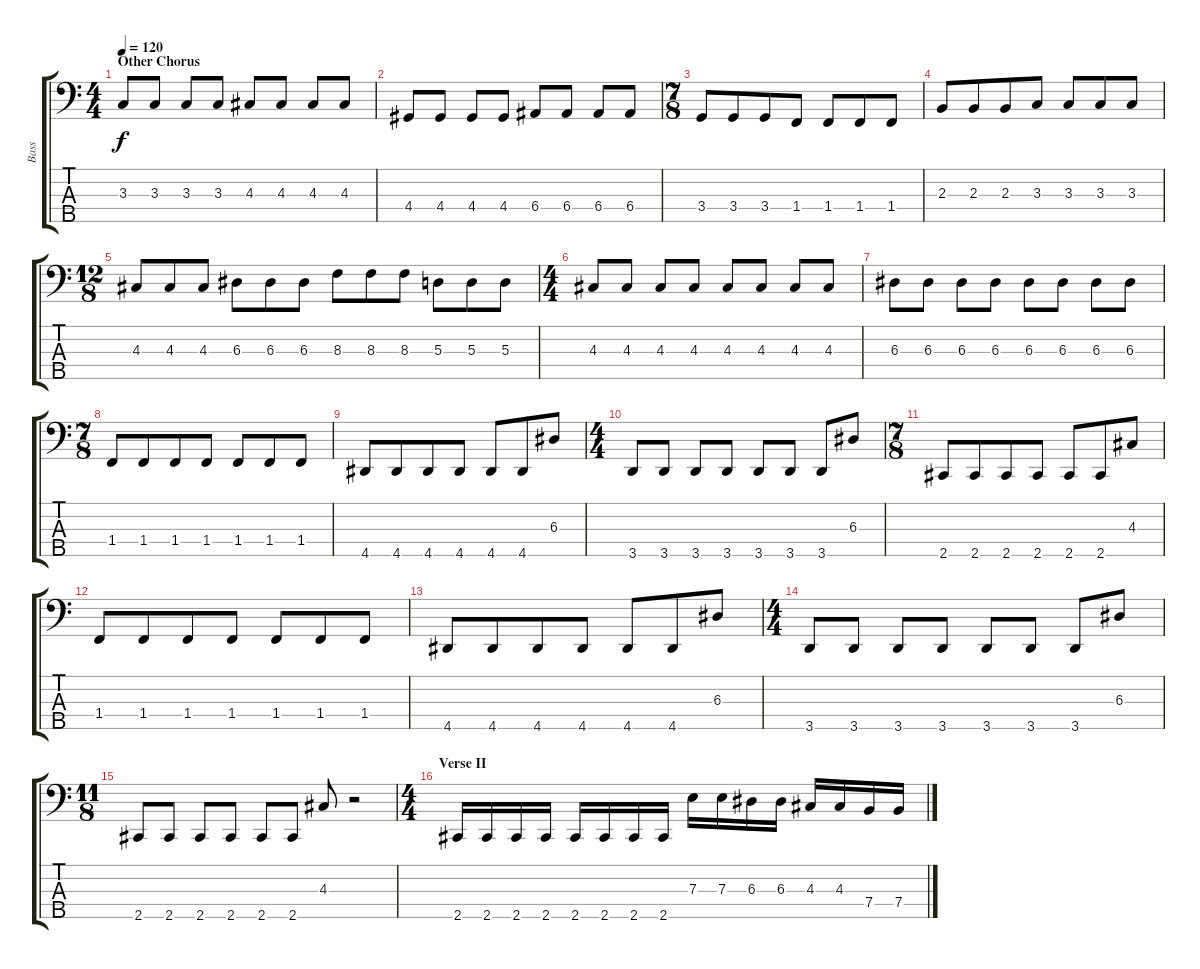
\track ("Bass" "Bass") {instrument electricbasspick}
\staff {score tabs}
\tuning (G2 D2 A1 E1 B0) {hide}
\ts (4 4)
\section ("" "Other Chorus")
\tempo 120
\clef f4
\ks c
3.3.8{dy f} 3.3.8 3.3.8 3.3.8 4.3.8 4.3.8 4.3.8 4.3.8 |
4.4.8 4.4.8 4.4.8 4.4.8 6.4.8 6.4.8 6.4.8 6.4.8 |
\ts (7 8)
3.4.8 3.4.8 3.4.8 1.4.8 1.4.8 1.4.8 1.4.8 |
2.3.8 2.3.8 2.3.8 3.3.8 3.3.8 3.3.8 3.3.8 |
\ts (12 8)
4.3.8 4.3.8 4.3.8 6.3.8 6.3.8 6.3.8 8.3.8 8.3.8 8.3.8 5.3.8 5.3.8 5.3.8 |
\ts (4 4)
4.3.8 4.3.8 4.3.8 4.3.8 4.3.8 4.3.8 4.3.8 4.3.8 |
6.3.8 6.3.8 6.3.8 6.3.8 6.3.8 6.3.8 6.3.8 6.3.8 |
\ts (7 8)
1.4.8 1.4.8 1.4.8 1.4.8 1.4.8 1.4.8 1.4.8 |
4.5.8 4.5.8 4.5.8 4.5.8 4.5.8 4.5.8 6.3.8 |
\ts (4 4)
3.5.8 3.5.8 3.5.8 3.5.8 3.5.8 3.5.8 3.5.8 6.3.8 |
\ts (7 8)
2.5.8 2.5.8 2.5.8 2.5.8 2.5.8 2.5.8 4.3.8 |
1.4.8 1.4.8 1.4.8 1.4.8 1.4.8 1.4.8 1.4.8 |
4.5.8 4.5.8 4.5.8 4.5.8 4.5.8 4.5.8 6.3.8 |
\ts (4 4)
3.5.8 3.5.8 3.5.8 3.5.8 3.5.8 3.5.8 3.5.8 6.3.8 |
\ts (11 8)
2.5.8 2.5.8 2.5.8 2.5.8 2.5.8 2.5.8 4.3.8 r.2 |
\ts (4 4)
\section ("" "Verse II")
2.5.16 2.5.16 2.5.16 2.5.16 2.5.16 2.5.16 2.5.16 2.5.16 7.3.16 7.3.16 6.3.16 6.3.16 4.3.16 4.3.16 7.4.16 7.4.16
